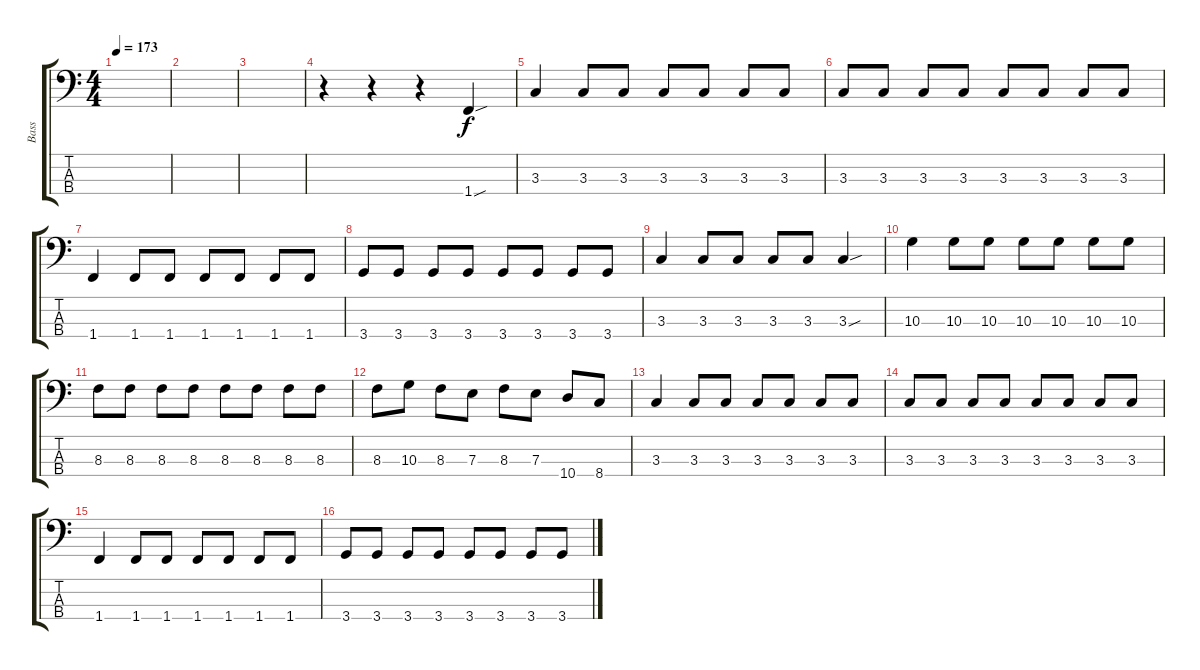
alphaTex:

\track ("Bass" "Bass") {instrument electricbasspick}
\staff {score tabs}
\tuning (G2 D2 A1 E1) {hide}
\ts (4 4)
\tempo 173
\clef f4
\ks c
|
|
|
r.4 r.4 r.4 1.4{sou}.4 |
3.3.4 3.3.8 3.3.8 3.3.8 3.3.8 3.3.8 3.3.8 |
3.3.8 3.3.8 3.3.8 3.3.8 3.3.8 3.3.8 3.3.8 3.3.8 |
1.4.4 1.4.8 1.4.8 1.4.8 1.4.8 1.4.8 1.4.8 |
3.4.8 3.4.8 3.4.8 3.4.8 3.4.8 3.4.8 3.4.8 3.4.8 |
3.3.4 3.3.8 3.3.8 3.3.8 3.3.8 3.3{sou}.4 |
10.3.4 10.3.8 10.3.8 10.3.8 10.3.8 10.3.8 10.3.8 |
8.3.8 8.3.8 8.3.8 8.3.8 8.3.8 8.3.8 8.3.8 8.3.8 |
8.3.8 10.3.8 8.3.8 7.3.8 8.3.8 7.3.8 10.4.8 8.4.8 |
3.3.4 3.3.8 3.3.8 3.3.8 3.3.8 3.3.8 3.3.8 |
3.3.8 3.3.8 3.3.8 3.3.8 3.3.8 3.3.8 3.3.8 3.3.8 |
1.4.4 1.4.8 1.4.8 1.4.8 1.4.8 1.4.8 1.4.8 |
3.4.8 3.4.8 3.4.8 3.4.8 3.4.8 3.4.8 3.4.8 3.4.8
